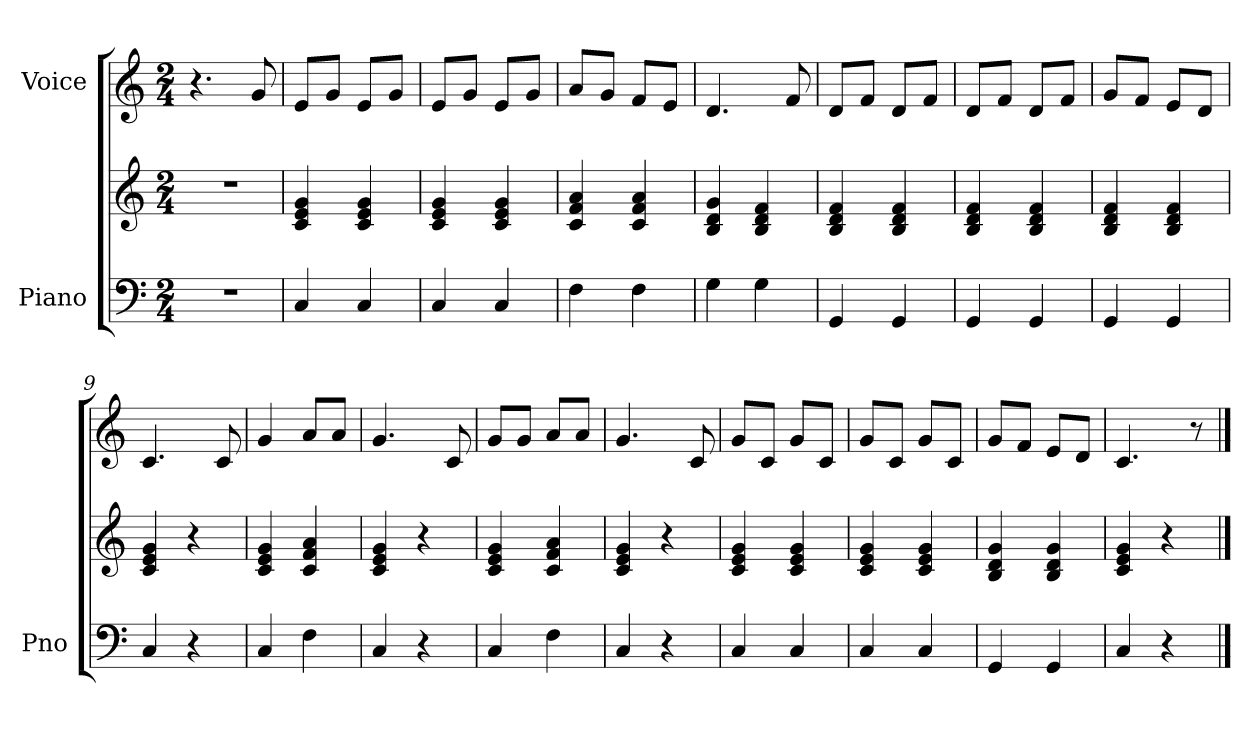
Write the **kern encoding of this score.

**kern	**kern	**kern
*part2	*part2	*part1
*staff3	*staff2	*staff1
*I"Piano	*	*I"Voice
*I'Pno	*	*
*clefF4	*clefG2	*clefG2
*k[]	*k[]	*k[]
*M2/4	*M2/4	*M2/4
=1	=1	=1
2r	2r	4.r
.	.	8g/
=2	=2	=2
4C/	4c/ 4e/ 4g/	8e/L
.	.	8g/J
4C/	4c/ 4e/ 4g/	8e/L
.	.	8g/J
=3	=3	=3
4C/	4c/ 4e/ 4g/	8e/L
.	.	8g/J
4C/	4c/ 4e/ 4g/	8e/L
.	.	8g/J
=4	=4	=4
4F\	4c/ 4f/ 4a/	8a/L
.	.	8g/J
4F\	4c/ 4f/ 4a/	8f/L
.	.	8e/J
=5	=5	=5
4G\	4B/ 4d/ 4g/	4.d/
4G\	4B/ 4d/ 4f/	.
.	.	8f/
=6	=6	=6
4GG/	4B/ 4d/ 4f/	8d/L
.	.	8f/J
4GG/	4B/ 4d/ 4f/	8d/L
.	.	8f/J
=7	=7	=7
4GG/	4B/ 4d/ 4f/	8d/L
.	.	8f/J
4GG/	4B/ 4d/ 4f/	8d/L
.	.	8f/J
=8	=8	=8
4GG/	4B/ 4d/ 4f/	8g/L
.	.	8f/J
4GG/	4B/ 4d/ 4f/	8e/L
.	.	8d/J
=9	=9	=9
4C/	4c/ 4e/ 4g/	4.c/
4r	4r	.
.	.	8c/
=10	=10	=10
4C/	4c/ 4e/ 4g/	4g/
4F\	4c/ 4f/ 4a/	8a/L
.	.	8a/J
=11	=11	=11
4C/	4c/ 4e/ 4g/	4.g/
4r	4r	.
.	.	8c/
!!LO:LB:g=z
=12	=12	=12
4C/	4c/ 4e/ 4g/	8g/L
.	.	8g/J
4F\	4c/ 4f/ 4a/	8a/L
.	.	8a/J
=13	=13	=13
4C/	4c/ 4e/ 4g/	4.g/
4r	4r	.
.	.	8c/
=14	=14	=14
4C/	4c/ 4e/ 4g/	8g/L
.	.	8c/J
4C/	4c/ 4e/ 4g/	8g/L
.	.	8c/J
=15	=15	=15
4C/	4c/ 4e/ 4g/	8g/L
.	.	8c/J
4C/	4c/ 4e/ 4g/	8g/L
.	.	8c/J
=16	=16	=16
4GG/	4B/ 4d/ 4g/	8g/L
.	.	8f/J
4GG/	4B/ 4d/ 4g/	8e/L
.	.	8d/J
=17	=17	=17
4C/	4c/ 4e/ 4g/	4.c/
4r	4r	.
.	.	8r
==	==	==
*-	*-	*-
